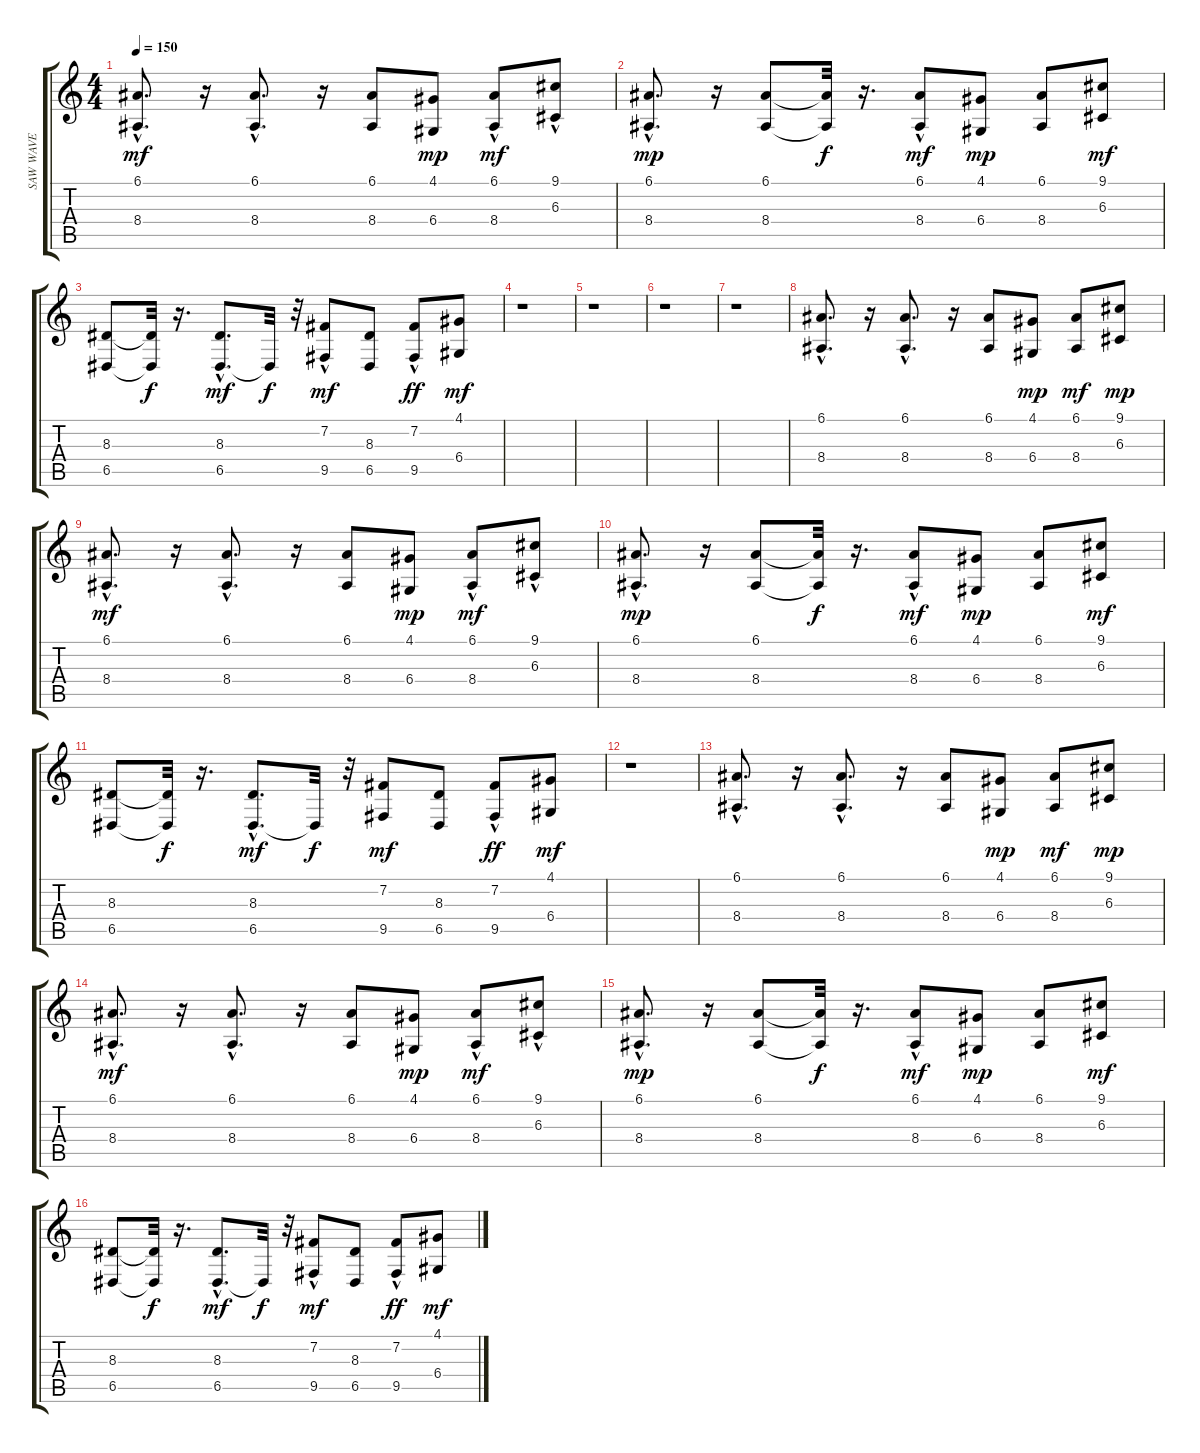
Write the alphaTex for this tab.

\track ("SAW WAVE" "SAW WAVE") {instrument lead2sawtooth}
\staff {score tabs}
\tuning (E4 B3 G3 D3 A2 E2) {hide}
\ts (4 4)
\tempo 150
\clef g2
\ks c
(6.1{hac} 8.4{hac}).8{d dy mf} r.16 (6.1 8.4{hac}).8{d} r.16 (6.1 8.4).8 (4.1 6.4).8{dy mp} (6.1 8.4{hac}).8{dy mf} (9.1 6.3{hac}).8 |
(6.1{hac} 8.4{hac}).8{d dy mp} r.16 (6.1 8.4).8 (6.1{t} 8.4{t}).32{dy f} r.16{d} (6.1 8.4{hac}).8{dy mf} (4.1 6.4).8{dy mp} (6.1 8.4).8 (9.1 6.3).8{dy mf} |
(8.3 6.5).8 (8.3{t} 6.5{t}).32{dy f} r.16{d} (8.3{hac} 6.5{hac}).8{d dy mf} 6.5{t}.32{dy f} r.32 (7.2 9.5{hac}).8{dy mf} (8.3 6.5).8 (7.2{hac} 9.5).8{dy ff} (4.1 6.4).8{dy mf} |
r.1 |
r.1 |
r.1 |
r.1 |
(6.1{hac} 8.4{hac}).8{d} r.16 (6.1 8.4{hac}).8{d} r.16 (6.1 8.4).8 (4.1 6.4).8{dy mp} (6.1 8.4).8{dy mf} (9.1 6.3).8{dy mp} |
(6.1{hac} 8.4{hac}).8{d dy mf} r.16 (6.1 8.4{hac}).8{d} r.16 (6.1 8.4).8 (4.1 6.4).8{dy mp} (6.1 8.4{hac}).8{dy mf} (9.1 6.3{hac}).8 |
(6.1{hac} 8.4{hac}).8{d dy mp} r.16 (6.1 8.4).8 (6.1{t} 8.4{t}).32{dy f} r.16{d} (6.1 8.4{hac}).8{dy mf} (4.1 6.4).8{dy mp} (6.1 8.4).8 (9.1 6.3).8{dy mf} |
(8.3 6.5).8 (8.3{t} 6.5{t}).32{dy f} r.16{d} (8.3{hac} 6.5{hac}).8{d dy mf} 6.5{t}.32{dy f} r.32 (7.2 9.5).8{dy mf} (8.3 6.5).8 (7.2{hac} 9.5).8{dy ff} (4.1 6.4).8{dy mf} |
r.1 |
(6.1{hac} 8.4{hac}).8{d} r.16 (6.1 8.4{hac}).8{d} r.16 (6.1 8.4).8 (4.1 6.4).8{dy mp} (6.1 8.4).8{dy mf} (9.1 6.3).8{dy mp} |
(6.1{hac} 8.4{hac}).8{d dy mf} r.16 (6.1 8.4{hac}).8{d} r.16 (6.1 8.4).8 (4.1 6.4).8{dy mp} (6.1 8.4{hac}).8{dy mf} (9.1 6.3{hac}).8 |
(6.1{hac} 8.4{hac}).8{d dy mp} r.16 (6.1 8.4).8 (6.1{t} 8.4{t}).32{dy f} r.16{d} (6.1 8.4{hac}).8{dy mf} (4.1 6.4).8{dy mp} (6.1 8.4).8 (9.1 6.3).8{dy mf} |
(8.3 6.5).8 (8.3{t} 6.5{t}).32{dy f} r.16{d} (8.3{hac} 6.5{hac}).8{d dy mf} 6.5{t}.32{dy f} r.32 (7.2 9.5{hac}).8{dy mf} (8.3 6.5).8 (7.2{hac} 9.5).8{dy ff} (4.1 6.4).8{dy mf}
